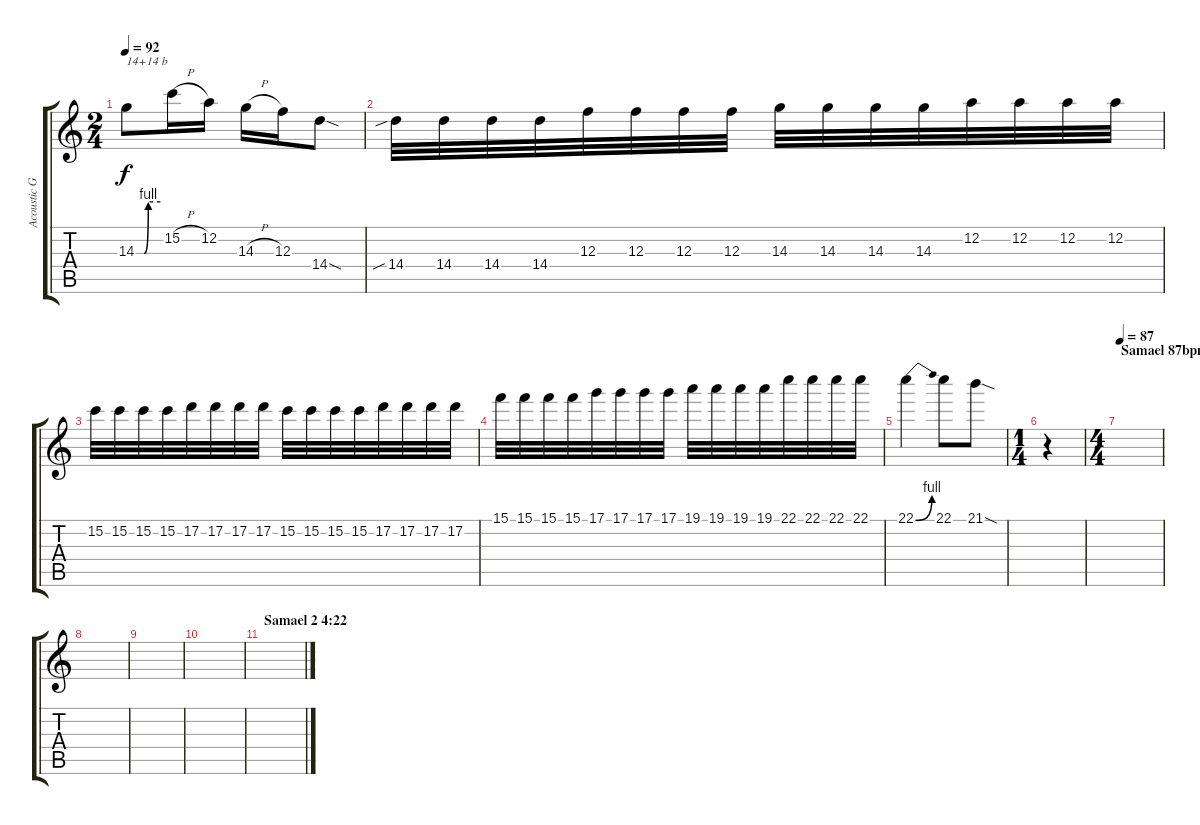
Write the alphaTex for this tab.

\track ("Acoustic Guitar / Solo Guitar" "Acoustic G") {instrument acousticguitarsteel}
\staff {score tabs}
\tuning (D4 A3 F3 C3 G2 D2) {hide}
\ts (2 4)
\tempo 92
\clef g2
\ks c
14.3{be (custom 0 0 20 0 30 4 60 4)}.8{txt "14+14 b" dy f} 15.2{h}.16 12.2.16 14.3{h}.16 12.3.16 14.4{sod}.8 |
14.4{sib}.32 14.4.32 14.4.32 14.4.32 12.3.32 12.3.32 12.3.32 12.3.32 14.3.32 14.3.32 14.3.32 14.3.32 12.2.32 12.2.32 12.2.32 12.2.32 |
15.2.32 15.2.32 15.2.32 15.2.32 17.2.32 17.2.32 17.2.32 17.2.32 15.2.32 15.2.32 15.2.32 15.2.32 17.2.32 17.2.32 17.2.32 17.2.32 |
15.1.32 15.1.32 15.1.32 15.1.32 17.1.32 17.1.32 17.1.32 17.1.32 19.1.32 19.1.32 19.1.32 19.1.32 22.1.32 22.1.32 22.1.32 22.1.32 |
22.1{be (bend 0 0 60 4)}.4 22.1.8 21.1{sod}.8 |
\ts (1 4)
r.4 |
\ts (4 4)
\section ("" "Samael 87bpm 4:11 ")
\tempo 87
|
|
|
|
\section ("" "Samael 2 4:22")
